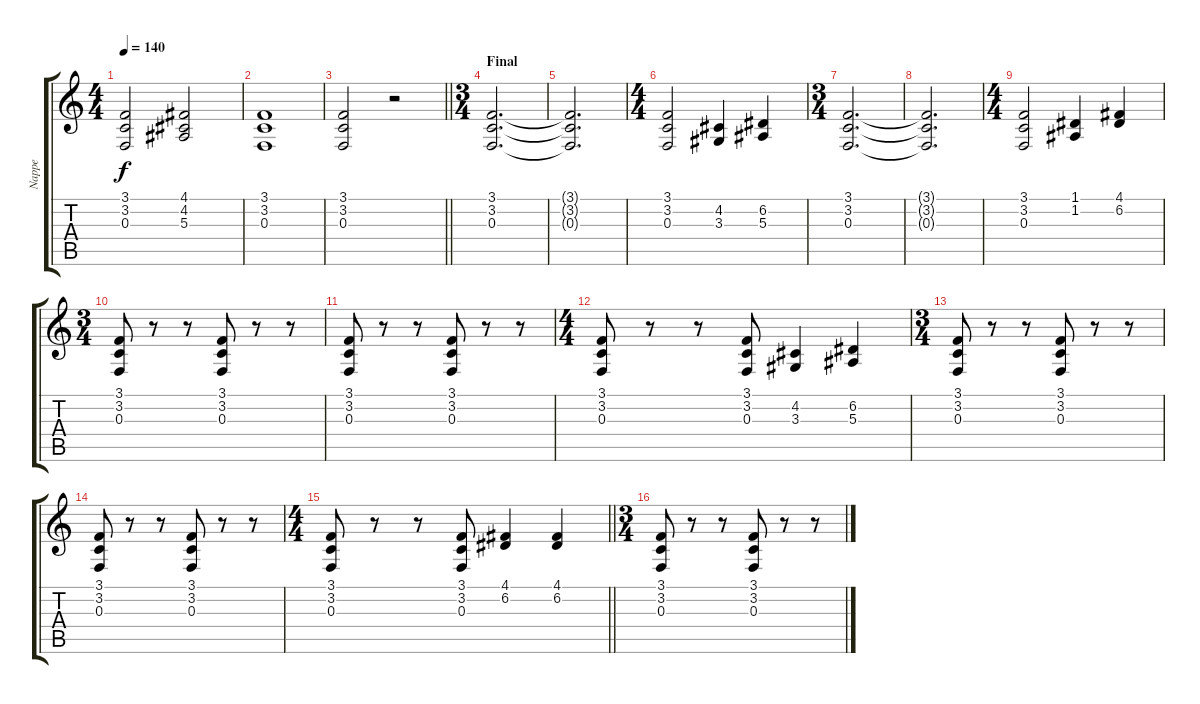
\track ("Nappe" "Nappe") {instrument choiraahs}
\staff {score tabs}
\tuning (D4 A3 F3 C3 G2 C2) {hide}
\ts (4 4)
\tempo 140
\clef g2
\ks c
(3.1 3.2 0.3).2{dy f} (4.1 4.2 5.3).2 |
(3.1 3.2 0.3).1 |
\barLineRight lightlight
(3.1 3.2 0.3).2 r.2 |
\ts (3 4)
\section ("" "Final")
(3.1 3.2 0.3).2{d} |
(3.1{t} 3.2{t} 0.3{t}).2{d} |
\ts (4 4)
(3.1 3.2 0.3).2 (4.2 3.3).4 (6.2 5.3).4 |
\ts (3 4)
(3.1 3.2 0.3).2{d} |
(3.1{t} 3.2{t} 0.3{t}).2{d} |
\ts (4 4)
(3.1 3.2 0.3).2 (1.1 1.2).4 (4.1 6.2).4 |
\ts (3 4)
(3.1 3.2 0.3).8 r.8 r.8 (3.1 3.2 0.3).8 r.8 r.8 |
(3.1 3.2 0.3).8 r.8 r.8 (3.1 3.2 0.3).8 r.8 r.8 |
\ts (4 4)
(3.1 3.2 0.3).8 r.8 r.8 (3.1 3.2 0.3).8 (4.2 3.3).4 (6.2 5.3).4 |
\ts (3 4)
(3.1 3.2 0.3).8 r.8 r.8 (3.1 3.2 0.3).8 r.8 r.8 |
(3.1 3.2 0.3).8 r.8 r.8 (3.1 3.2 0.3).8 r.8 r.8 |
\ts (4 4)
\barLineRight lightlight
(3.1 3.2 0.3).8 r.8 r.8 (3.1 3.2 0.3).8 (4.1 6.2).4 (4.1 6.2).4 |
\ts (3 4)
(3.1 3.2 0.3).8 r.8 r.8 (3.1 3.2 0.3).8 r.8 r.8
